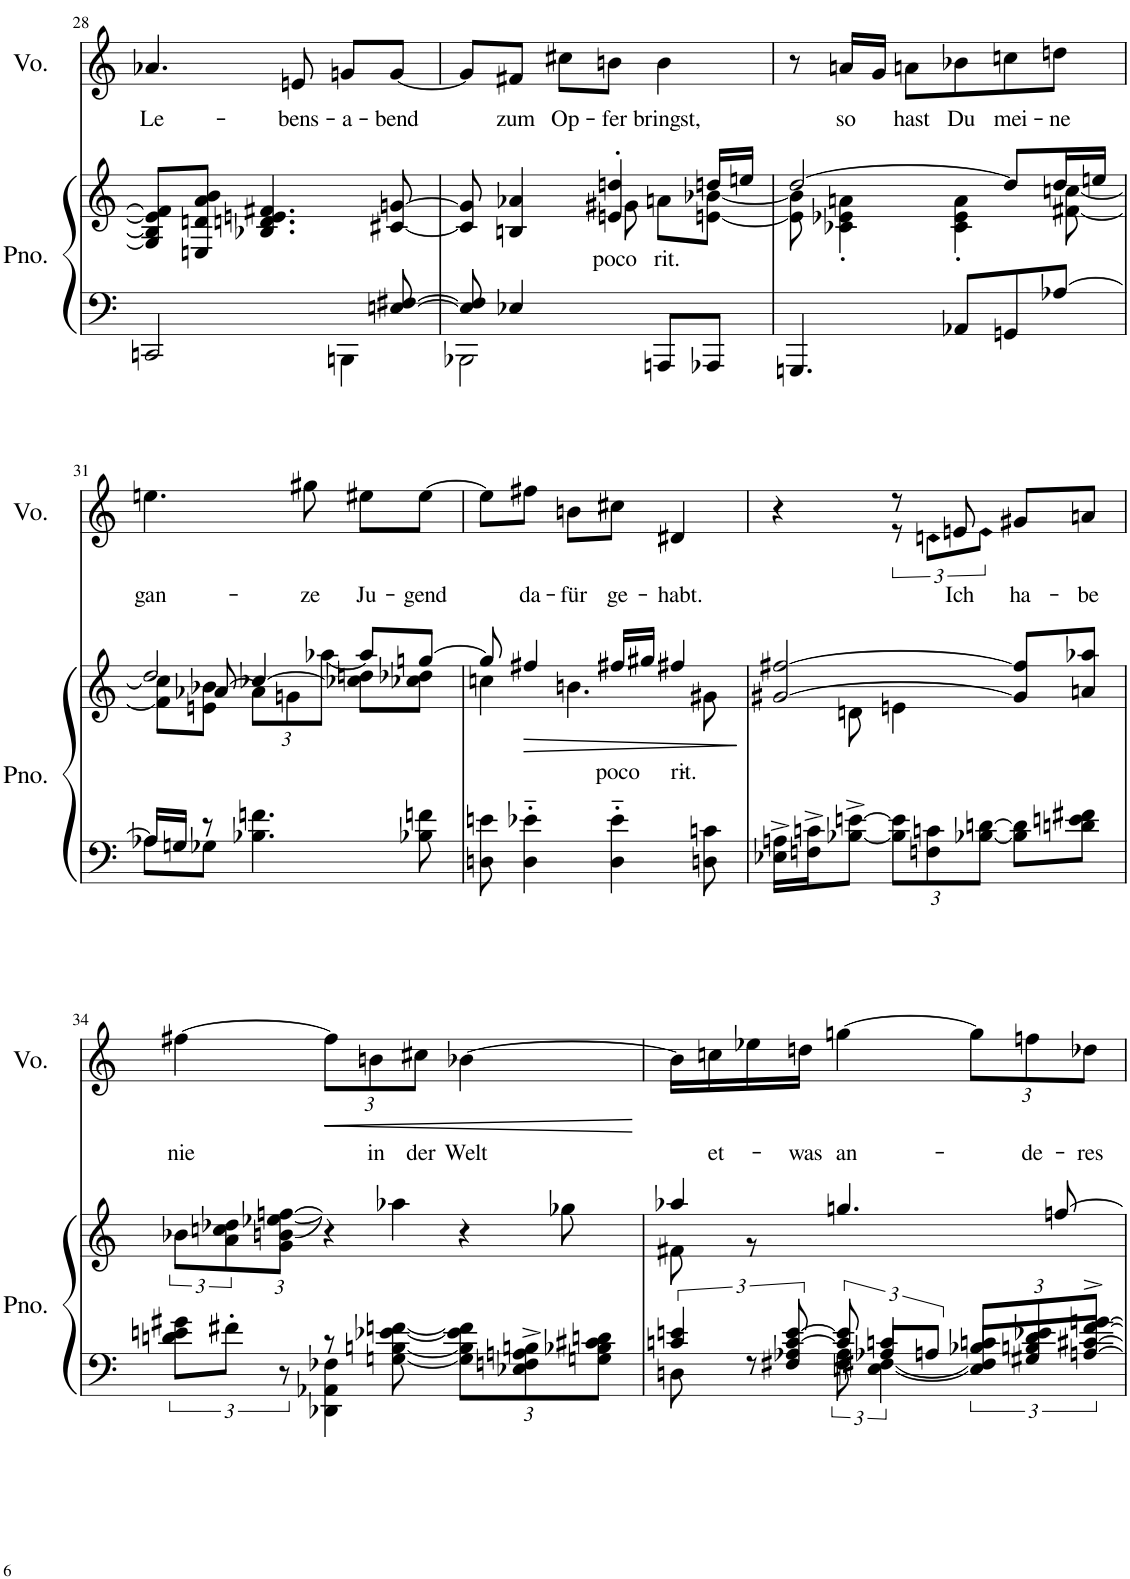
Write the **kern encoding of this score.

**kern	**kern	**text	**kern	**text	**dynam
*part2	*part2	*part2	*part1	*part1	*part1
*staff3	*staff2	*staff2	*staff1	*staff1	*staff1
*I"Piano	*	*	*I"Voz	*	*
*I'Pno.	*	*	*I'Vo.	*	*
!!LO:PB:g=z
*clefF4	*clefG2	*	*clefG2	*	*
*k[]	*k[]	*	*k[]	*	*
*M3/4	*M3/4	*	*M3/4	*	*
=28	=28	=28	=28	=28	=28
*^	*	*	*	*	*
!	!	!	!	!	!LO:LY:b	!
2CCn/	2ryy	8G/] 8B/] 8e-/] 8f/]L	.	4.a-X/	Le-	.
.	.	8En/ 8dn/ 8a/ 8b/J	.	.	.	.
.	.	4.B-X/ 4.dn/ 4.en/ 4.f#X/	.	.	.	.
!	!	!	!	!	!LO:LY:b	!
.	.	.	.	8en/	-bens-	.
!	!	!	!	!	!LO:LY:b	!
8ryy	4BBBn\	.	.	8gn/L	-a-	.
!	!	!	!	!	!LO:LY:b	!
[8En/ [8F#X/	.	[8c#X/ [8gn/	.	[8g/J	-bend	.
=29	=29	=29	=29	=29	=29	=29
*	*	*^	*	*	*	*
8E/] 8F#/]	2BBB-X\	8c#/] 8g/]	4.ryy	.	8g/L]	.	.
!	!	!	!	!	!	!LO:LY:b	!
4E-X/	.	4Bn/ 4a-X/	.	.	8f#X/J	zum	.
!	!	!	!	!	!	!LO:LY:b	!
.	.	.	.	.	8cc#X\L	Op-	.
!	!	!	!	!LO:LY:b	!	!LO:LY:b	!
8ryy	.	4en/' 4ddn/'	8g#X\	poco	8bn\J	-fer	.
!	!	!	!	!LO:LY:b	!	!LO:LY:b	!
8AAAn/L	4ryy	.	8an\L	rit.	4b\	bringst,	.
8AAA-X/J	.	16ddn/LL	[8en\ [8b-X\J	.	.	.	.
.	.	16een/JJ	.	.	.	.	.
*v	*v	*	*	*	*	*	*
=30	=30	=30	=30	=30	=30	=30
4.GGGn/	[2dd/	8e\] 8b-\]	.	8r	.	.
!	!	!	!	!	!LO:LY:b	!
.	.	4c-X\' 4e-X\' 4an\'	.	16an/LL	so	.
.	.	.	.	16g/JJ	.	.
!	!	!	!	!	!LO:LY:b	!
.	.	.	.	8an\L	hast	.
!	!	!	!	!	!LO:LY:b	!
8AA-X/L	.	4c-\' 4e-\' 4a\'	.	8b-X\	Du	.
!	!	!	!	!	!LO:LY:b	!
8GGn/	8dd/L]	.	.	8ccn\	mei-	.
!	!	!	!	!	!LO:LY:b	!
[8A-X/J	16dd/L	[8f#X\ [8ccn\	.	8ddn\J	-ne	.
.	16een/JJ	.	.	.	.	.
!!LO:LB:g=z
=31	=31	=31	=31	=31	=31	=31
*^	*	*^	*	*	*	*
!	!	!	!	!	!	!	!LO:LY:b	!
16A-/LL]	8A-X\L	8ryy	8f#\] 8cc\]L	2dd/	.	4.een\	gan-	.
16Gn/JJ	.	.	.	.	.	.	.	.
8r	8G-X\J	[8a-X/	8en\ 8b-X\J	.	.	.	.	.
*	*	*Xbrackettup	*	*	*	*	*	*
4.B-X\ 4.fn\	2ryy	12a-\L]	[4cc-X/	.	.	.	.	.
.	.	12gn\	.	.	.	.	.	.
!	!	!	!	!	!	!	!LO:LY:b	!
.	.	.	.	.	.	8gg#X\	-ze	.
.	.	[12aa-X\J	.	.	.	.	.	.
!	!	!	!	!	!	!	!LO:LY:b	!
.	.	8aa-/L]	8cc-X\] 8ddn\L	4ryy	.	8ee#X\L	Ju-	.
!	!	!	!	!	!	!	!LO:LY:b	!
8B-X\ 8fn\	.	[8ggn/J	8cc-X\ 8dd-X\J	.	.	[8ee#\J	-gend	.
*v	*v	*	*	*	*	*	*	*
*	*	*v	*v	*	*	*	*
=32	=32	=32	=32	=32	=32	=32
8Dn\ 8en\	8gg/]	4ccn\	.	8ee#\L]	.	.
!	!	!	!	!	!LO:LY:b	!
4D\'~ 4e-X\'~	4ff#X/	.	.	8ff#X\J	da-	.
!	!	!	!	!	!LO:LY:b	!
.	.	4.bn\	.	8bn\L	-für	.
!	!	!	!LO:LY:b	!	!LO:LY:b	!
4D\'~ 4e-\'~	16ff#X/LL	.	poco	8cc#X\J	ge-	.
.	16gg#X/JJ	.	.	.	.	.
!	!	!	!LO:LY:b	!	!LO:LY:b	!
.	4ff#X/	.	rit.-	4d#X/	-habt.	.
8Dn\ 8cn\	.	8g#X\	.	.	.	.
=33	=33	=33	=33	=33	=33	=33
*	*	*	*	*^	*	*
16E-X\^ 16An\^LL	[2g#X/ [2ff#X/	8ryy	.	4r	4ryy	.	.
16Fn\^ 16cn\^J	.	.	.	.	.	.	.
[8B-X\^ [8en\^J	.	8dn\	.	.	.	.	.
*Xbrackettup	*	*	*	*	*	*	*
12B-\] 12e\]L	.	4en\	.	8r	12r	.	.
12Fn\ 12cn\	.	.	.	.	12dn\L	.	.
!	!	!	!	!	!	!LO:LY:b	!
.	.	.	.	8en/	.	Ich	.
[12B-X\ [12dn\J	.	.	.	.	12e\J	.	.
!	!	!	!	!	!	!LO:LY:b	!
8B-\] 8d\]L	8g#/] 8ff#/]L	4ryy	.	8g#X/L	4ryy	ha-	.
!	!	!	!	!	!	!LO:LY:b	!
8dn\ 8en\ 8f#X\J	8an/ 8aa-X/J	.	.	8an/J	.	-be	.
*	*v	*v	*	*	*	*	*
*	*	*	*v	*v	*	*
!!LO:LB:g=z
=34	=34	=34	=34	=34	=34
*brackettup	*brackettup	*	*	*	*
*^	*	*	*	*	*
!	!	!	!	!	!LO:LY:b	!
12dn\ 12en\ 12g#X\L	4ryy	12b-X\L	.	[4ff#X\	nie	.
12f#X'\J	.	12a\ 12ccn\ 12dd-X\	.	.	.	.
12r	.	12g\ [12bn\ [12ee-X\ [12ffn\J	.	.	.	.
*	*	*	*	*Xbrackettup	*	*
!	!	!	!	!	!	!LO:HP:b
8r	4DD-X\ 4AA-X\ 4F-X\	4r	.	12ff#\L]	.	<
!	!	!	!	!	!LO:LY:b	!
.	.	.	.	12bn\	in	.
[8Gn\ [8Bn\ [8e-X\ [8fn\	.	.	.	.	.	.
!	!	!	!	!	!LO:LY:b	!
.	.	.	.	12cc#X\J	der	.
*Xbrackettup	*	*	*	*	*	*
!	!	!	!	!	!LO:LY:b	!
12G\] 12B\] 12e-\] 12f\]L	4.ryy	4aa-X\	.	[4b-X\	Welt	.
12E-X\^ 12Fn\^ 12An\^ 12Bn\^	.	.	.	.	.	.
12Gn\ 12B-X\ 12c#X\ 12dn\J	.	.	.	.	.	.
4.ryy	.	4r	.	4.ryy	.	[
.	4ryy	.	.	.	.	.
.	.	8gg-X\	.	.	.	.
*v	*v	*	*	*	*	*
=35	=35	=35	=35	=35	=35
*brackettup	*	*	*	*	*
*^	*^	*	*	*	*
*	*^	*	*	*	*	*	*
6cn/ 6en/	3ryy	8Dn\	4aa-X/	8f#X\	.	16b-\LL]	.	.
!	!	!	!	!	!	!	!LO:LY:b	!
.	.	.	.	.	.	16ccn\	et-	.
.	.	8r	.	8r	.	16ee-X\	.	.
12F#X/ 12A-X/ [12c/ [12e/	.	.	.	.	.	.	.	.
!	!	!	!	!	!	!	!LO:LY:b	!
.	.	.	.	.	.	16ddn\JJ	-was	.
!	!	!	!	!	!	!	!LO:LY:b	!
12c/] 12e/]	.	12F#\ 12A-\	4.ggn/	2ryy	.	[4ggn\	an-	.
12A-X/L	4cn/	[6En\ [6F#X\	.	.	.	.	.	.
12An/J	.	.	.	.	.	.	.	.
*Xbrackettup	*	*brackettup	*	*	*	*	*	*
12B-X/ 12cn/L	.	12E/] 12F#/]L	.	.	.	12gg\L]	.	.
!	!	!	!	!	!	!	!LO:LY:b	!
12d/ 12e-X/	6ryy	12G#X/ 12Bn/	.	.	.	12ffn\	-de-	.
.	.	.	[8ffn/	.	.	.	.	.
!	!	!	!	!	!	!	!LO:LY:b	!
[12f/^ [12gn/^J	.	[12An/ [12c#X/J	.	.	.	12dd-X\J	-res	.
*v	*v	*v	*	*	*	*	*	*
*	*v	*v	*	*	*	*
=	=	=	=	=	=
*-	*-	*-	*-	*-	*-
